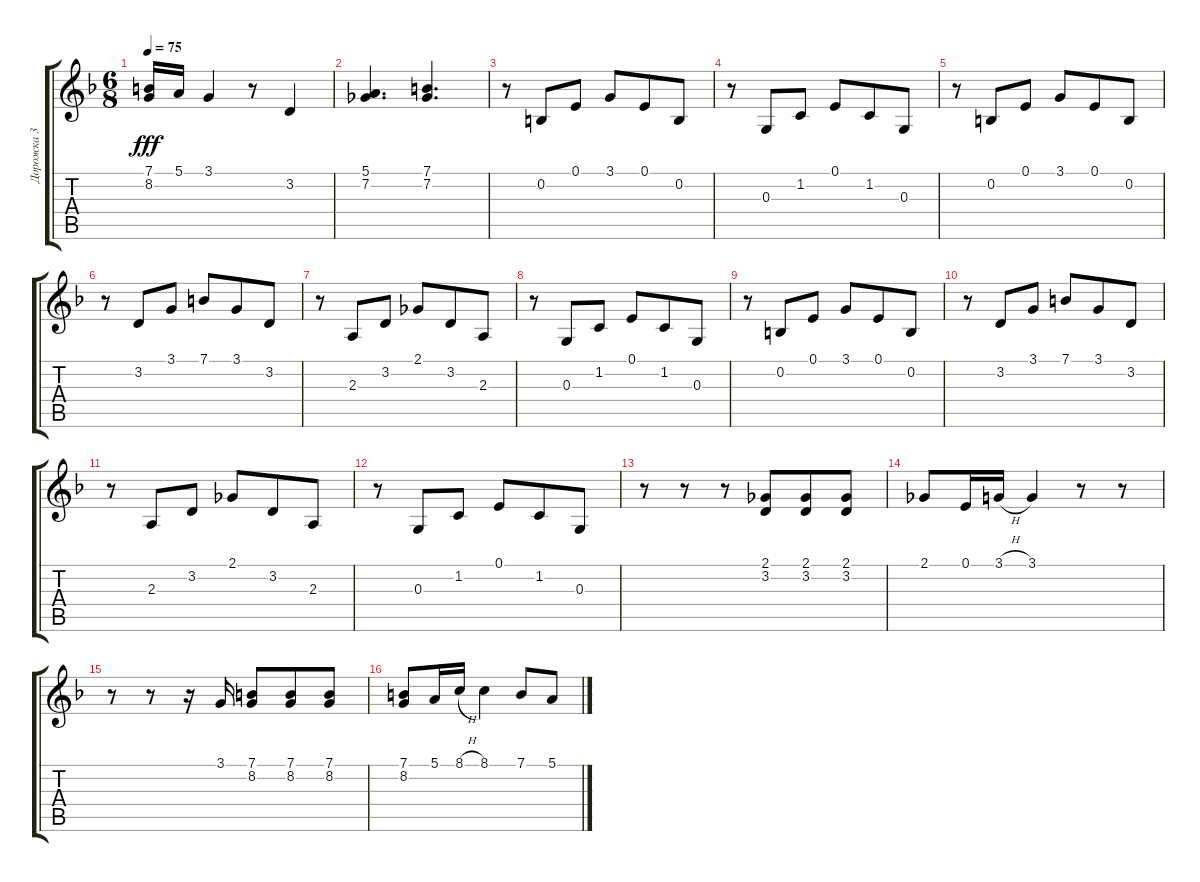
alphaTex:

\track ("Дорожка 3" "Дорожка 3") {instrument viola}
\staff {score tabs}
\tuning (E4 B3 G3 D3 A2 E2) {hide}
\ts (6 8)
\tempo 75
\clef g2
\ks f
(7.1 8.2).16{dy fff} 5.1.16 3.1.4 r.8 3.2.4 |
(5.1 7.2).4{d} (7.1 7.2).4{d} |
r.8 0.2.8 0.1.8 3.1.8 0.1.8 0.2.8 |
r.8 0.3.8 1.2.8 0.1.8 1.2.8 0.3.8 |
r.8 0.2.8 0.1.8 3.1.8 0.1.8 0.2.8 |
r.8 3.2.8 3.1.8 7.1.8 3.1.8 3.2.8 |
r.8 2.3.8 3.2.8 2.1.8 3.2.8 2.3.8 |
r.8 0.3.8 1.2.8 0.1.8 1.2.8 0.3.8 |
r.8 0.2.8 0.1.8 3.1.8 0.1.8 0.2.8 |
r.8 3.2.8 3.1.8 7.1.8 3.1.8 3.2.8 |
r.8 2.3.8 3.2.8 2.1.8 3.2.8 2.3.8 |
r.8 0.3.8 1.2.8 0.1.8 1.2.8 0.3.8 |
r.8 r.8 r.8 (2.1 3.2).8 (2.1 3.2).8 (2.1 3.2).8 |
2.1.8 0.1.16 3.1{h}.16 3.1.4 r.8 r.8 |
r.8 r.8 r.16 3.1.16 (7.1 8.2).8 (7.1 8.2).8 (7.1 8.2).8 |
(7.1 8.2).8 5.1.16 8.1{h}.16 8.1.4 7.1.8 5.1.8
